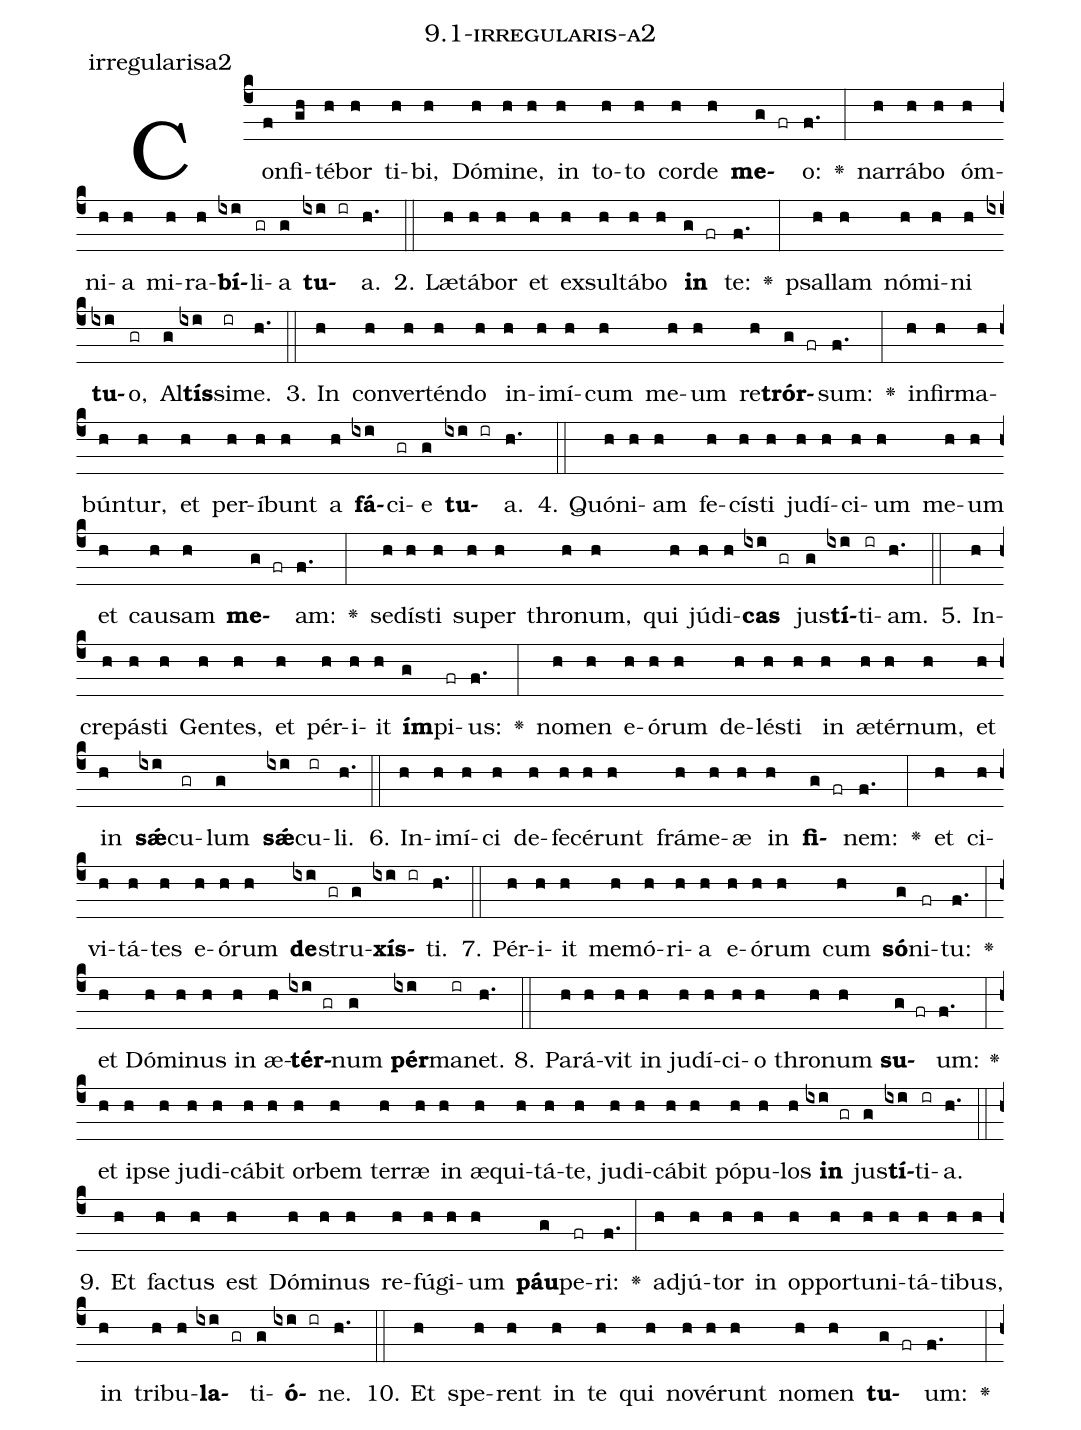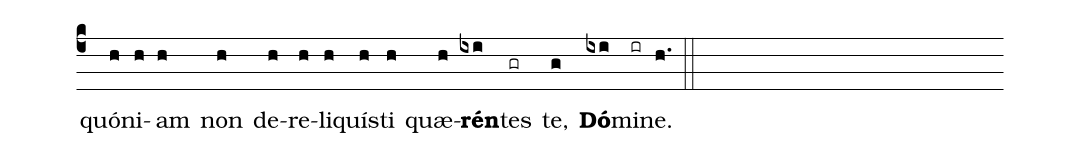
name: 9.1-irregularis-a2;
annotation: irregularisa2;
%%
(c4)Con(f)fi(gh)té(h)bor(h) ti(h)bi,(h) Dó(h)mi(h)ne,(h) in(h) to(h)to(h) cor(h)de(h) <b>me</b>(g fr)o:(f.) <v>\greheightstar</v>(:) nar(h)rá(h)bo(h) óm(h)ni(h)a(h) mi(h)ra(h)<b>bí</b>(ixi)li(gr)a(g) <b>tu</b>(ixi ir)a.(h.) (::)
2. Læ(h)tá(h)bor(h) et(h) ex(h)sul(h)tá(h)bo(h) <b>in</b>(g fr) te:(f.) <v>\greheightstar</v>(:) psal(h)lam(h) nó(h)mi(h)ni(h) <b>tu</b>(ixi)o,(gr) Al(g)<b>tís</b>(ixi)si(ir)me.(h.) (::)
3. In(h) con(h)ver(h)tén(h)do(h) in(h)i(h)mí(h)cum(h) me(h)um(h) re(h)<b>trór</b>(g fr)sum:(f.) <v>\greheightstar</v>(:) in(h)fir(h)ma(h)bún(h)tur,(h) et(h) per(h)í(h)bunt(h) a(h) <b>fá</b>(ixi)ci(gr)e(g) <b>tu</b>(ixi ir)a.(h.) (::)
4. Quón(h)i(h)am(h) fe(h)cís(h)ti(h) ju(h)dí(h)ci(h)um(h) me(h)um(h) et(h) cau(h)sam(h) <b>me</b>(g fr)am:(f.) <v>\greheightstar</v>(:) se(h)dís(h)ti(h) su(h)per(h) thro(h)num,(h) qui(h) jú(h)di(h)<b>cas</b>(ixi gr) jus(g)<b>tí</b>(ixi)ti(ir)am.(h.) (::)
5. In(h)cre(h)pás(h)ti(h) Gen(h)tes,(h) et(h) pér(h)i(h)it(h) <b>ím</b>(g)pi(fr)us:(f.) <v>\greheightstar</v>(:) no(h)men(h) e(h)ó(h)rum(h) de(h)lés(h)ti(h) in(h) æ(h)tér(h)num,(h) et(h) in(h) <b>sǽ</b>(ixi)cu(gr)lum(g) <b>sǽ</b>(ixi)cu(ir)li.(h.) (::)
6. In(h)i(h)mí(h)ci(h) de(h)fe(h)cé(h)runt(h) frá(h)me(h)æ(h) in(h) <b>fi</b>(g fr)nem:(f.) <v>\greheightstar</v>(:) et(h) ci(h)vi(h)tá(h)tes(h) e(h)ó(h)rum(h) <b>de</b>(ixi gr)stru(g)<b>xís</b>(ixi ir)ti.(h.) (::)
7. Pér(h)i(h)it(h) me(h)mó(h)ri(h)a(h) e(h)ó(h)rum(h) cum(h) <b>só</b>(g)ni(fr)tu:(f.) <v>\greheightstar</v>(:) et(h) Dó(h)mi(h)nus(h) in(h) æ(h)<b>tér</b>(ixi gr)num(g) <b>pér</b>(ixi)ma(ir)net.(h.) (::)
8. Pa(h)rá(h)vit(h) in(h) ju(h)dí(h)ci(h)o(h) thro(h)num(h) <b>su</b>(g fr)um:(f.) <v>\greheightstar</v>(:) et(h) ip(h)se(h) ju(h)di(h)cá(h)bit(h) or(h)bem(h) ter(h)ræ(h) in(h) æ(h)qui(h)tá(h)te,(h) ju(h)di(h)cá(h)bit(h) pó(h)pu(h)los(h) <b>in</b>(ixi gr) jus(g)<b>tí</b>(ixi)ti(ir)a.(h.) (::)
9. Et(h) fac(h)tus(h) est(h) Dó(h)mi(h)nus(h) re(h)fú(h)gi(h)um(h) <b>páu</b>(g)pe(fr)ri:(f.) <v>\greheightstar</v>(:) ad(h)jú(h)tor(h) in(h) op(h)por(h)tu(h)ni(h)tá(h)ti(h)bus,(h) in(h) tri(h)bu(h)<b>la</b>(ixi gr)ti(g)<b>ó</b>(ixi ir)ne.(h.) (::)
10. Et(h) spe(h)rent(h) in(h) te(h) qui(h) no(h)vé(h)runt(h) no(h)men(h) <b>tu</b>(g fr)um:(f.) <v>\greheightstar</v>(:) quón(h)i(h)am(h) non(h) de(h)re(h)li(h)quís(h)ti(h) quæ(h)<b>rén</b>(ixi)tes(gr) te,(g) <b>Dó</b>(ixi)mi(ir)ne.(h.) (::)
